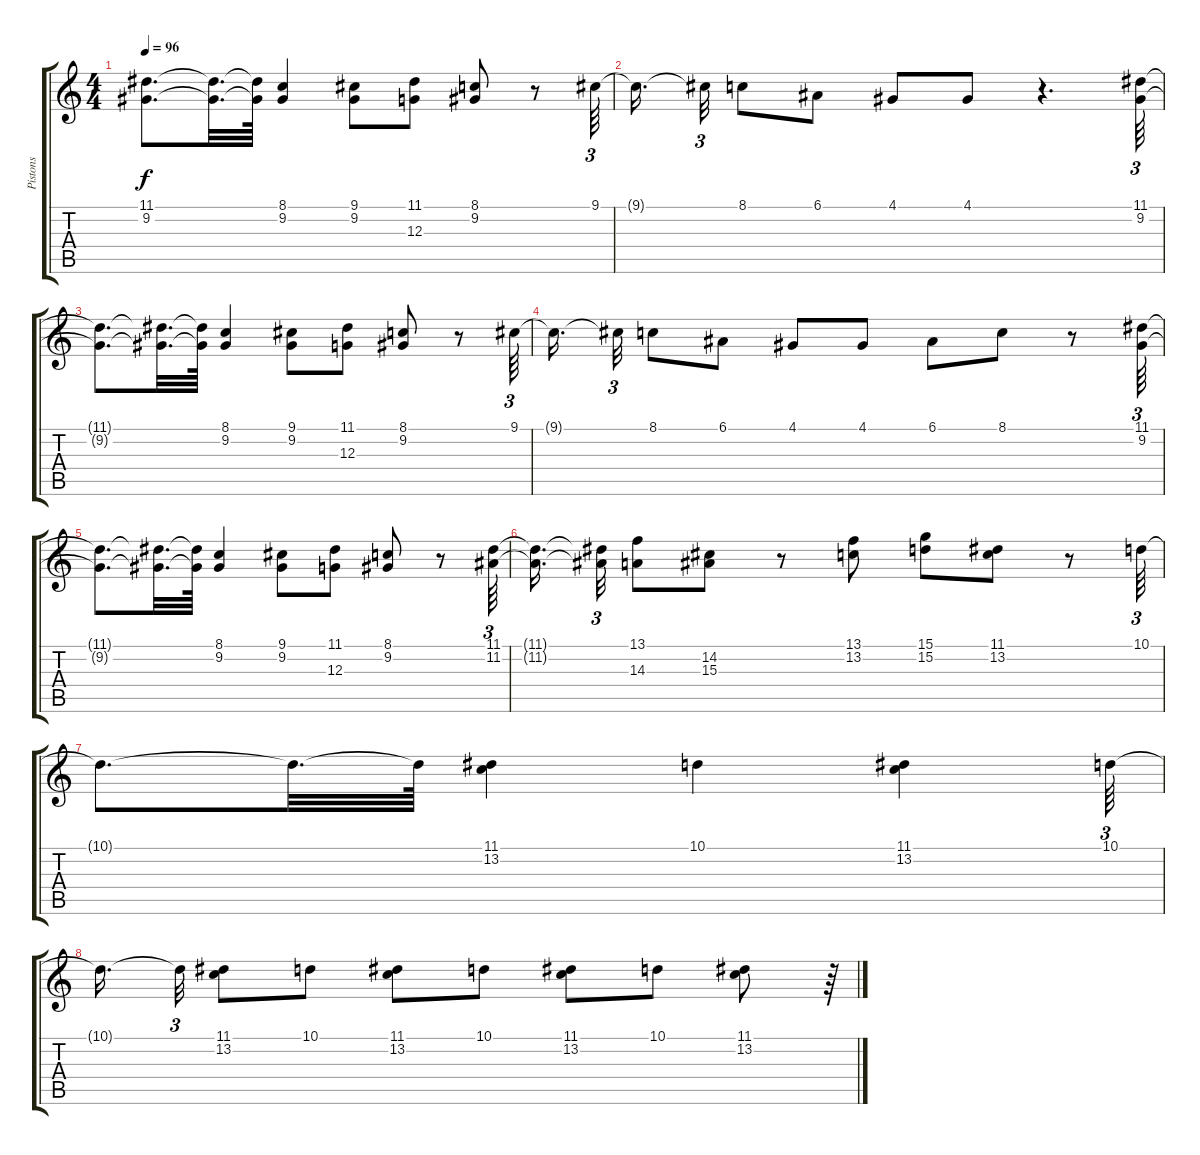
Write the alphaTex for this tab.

\track ("Pistons" "Pistons") {instrument tuba}
\staff {score tabs}
\tuning (E4 B3 G3 D3 A2 E2) {hide}
\ts (4 4)
\tempo 96
\clef g2
\ks c
(11.1{t} 9.2{t}).8{d dy f} (11.1{t} 9.2{t}).32{d} (11.1{t} 9.2{t}).64 (8.1 9.2).4 (9.1 9.2).8 (11.1 12.3).8 (8.1 9.2).8 r.8 9.1.64{tu (3 2)} |
9.1{t}.16{d} 9.1{t}.32{tu (3 2)} 8.1.8 6.1.8 4.1.8 4.1.8 r.4{d} (11.1 9.2).64{tu (3 2)} |
(11.1{t} 9.2{t}).8{d} (11.1{t} 9.2{t}).32{d} (11.1{t} 9.2{t}).64 (8.1 9.2).4 (9.1 9.2).8 (11.1 12.3).8 (8.1 9.2).8 r.8 9.1.64{tu (3 2)} |
9.1{t}.16{d} 9.1{t}.32{tu (3 2)} 8.1.8 6.1.8 4.1.8 4.1.8 6.1.8 8.1.8 r.8 (11.1 9.2).64{tu (3 2)} |
(11.1{t} 9.2{t}).8{d} (11.1{t} 9.2{t}).32{d} (11.1{t} 9.2{t}).64 (8.1 9.2).4 (9.1 9.2).8 (11.1 12.3).8 (8.1 9.2).8 r.8 (11.1 11.2).64{tu (3 2)} |
(11.1{t} 11.2{t}).16{d} (11.1{t} 11.2{t}).32{tu (3 2)} (13.1 14.3).8 (14.2 15.3).8 r.8 (13.1 13.2).8 (15.1 15.2).8 (11.1 13.2).8 r.8 10.1.64{tu (3 2)} |
10.1{t}.8{d} 10.1{t}.32{d} 10.1{t}.64 (11.1 13.2).4 10.1.4 (11.1 13.2).4 10.1.64{tu (3 2)} |
10.1{t}.16{d} 10.1{t}.32{tu (3 2)} (11.1 13.2).8 10.1.8 (11.1 13.2).8 10.1.8 (11.1 13.2).8 10.1.8 (11.1 13.2).8 r.64{tu (3 2)}
